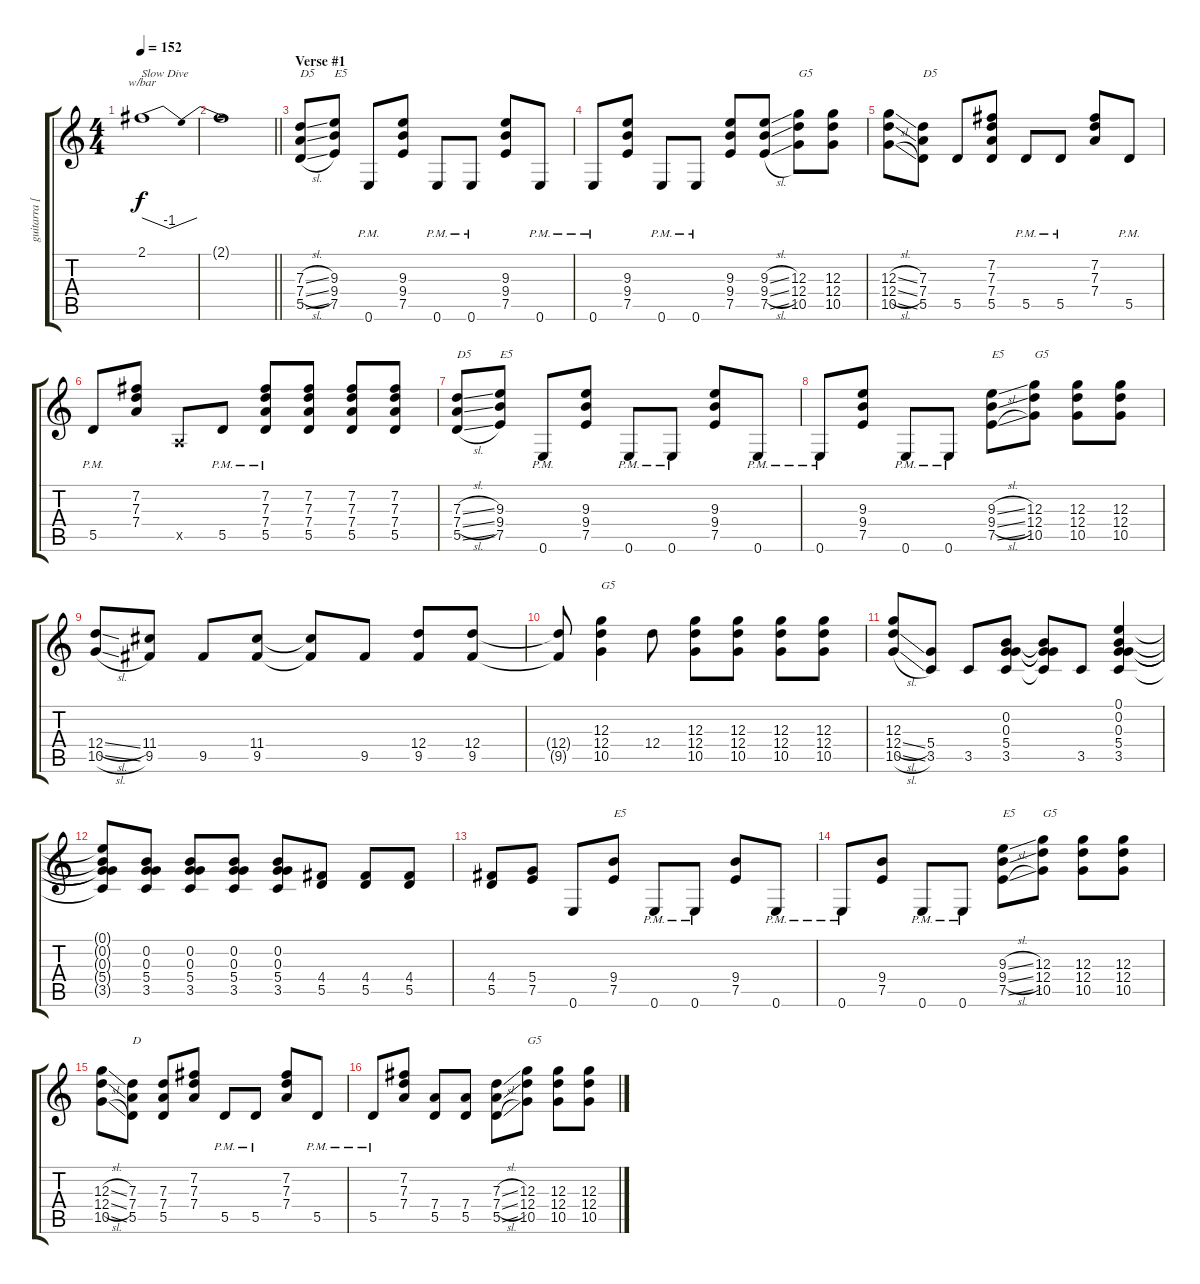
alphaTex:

\track ("guitarra [solista]" "guitarra [") {instrument overdrivenguitar}
\staff {score tabs}
\tuning (E4 B3 G3 D3 A2 E2) {hide}
\ts (4 4)
\tempo 152
\clef g2
\ks c
2.1.1{tbe (dip default 0 0 30 -4 60 0) txt "Slow Dive" dy f} |
\barLineRight lightlight
2.1{t}.1 |
\section ("" "Verse #1")
(7.3{sl} 7.4{sl} 5.5{sl}).8{txt "D5"} (9.3 9.4 7.5).8{txt "E5"} 0.6{pm}.8 (9.3 9.4 7.5).8 0.6{pm}.8 0.6{pm}.8 (9.3 9.4 7.5).8 0.6{pm}.8 |
0.6{pm}.8 (9.3 9.4 7.5).8 0.6{pm}.8 0.6{pm}.8 (9.3 9.4 7.5).8 (9.3{sl} 9.4{sl} 7.5{sl}).8 (12.3 12.4 10.5).8{txt "G5"} (12.3 12.4 10.5).8 |
(12.3{sl} 12.4{sl} 10.5{sl}).8 (7.3 7.4 5.5).8{txt "D5"} 5.5.8 (7.2 7.3 7.4 5.5).8 5.5{pm}.8 5.5{pm}.8 (7.2 7.3 7.4).8 5.5{pm}.8 |
5.5{pm}.8 (7.2 7.3 7.4).8 0.5{x}.8 5.5{pm}.8 (7.2 7.3 7.4 5.5{pm}).8 (7.2 7.3 7.4 5.5).8 (7.2 7.3 7.4 5.5).8 (7.2 7.3 7.4 5.5).8 |
(7.3{sl} 7.4{sl} 5.5{sl}).8{txt "D5"} (9.3 9.4 7.5).8{txt "E5"} 0.6{pm}.8 (9.3 9.4 7.5).8 0.6{pm}.8 0.6{pm}.8 (9.3 9.4 7.5).8 0.6{pm}.8 |
0.6{pm}.8 (9.3 9.4 7.5).8 0.6{pm}.8 0.6{pm}.8 (9.3{sl} 9.4{sl} 7.5{sl}).8{txt "E5"} (12.3 12.4 10.5).8{txt "G5"} (12.3 12.4 10.5).8 (12.3 12.4 10.5).8 |
(12.4{sl} 10.5{sl}).8 (11.4 9.5).8 9.5.8 (11.4 9.5).8 (11.4{t} 9.5{t}).8 9.5.8 (12.4 9.5).8 (12.4 9.5).8 |
(12.4{t} 9.5{t}).8 (12.3 12.4 10.5).4{txt "G5"} 12.4.8 (12.3 12.4 10.5).8 (12.3 12.4 10.5).8 (12.3 12.4 10.5).8 (12.3 12.4 10.5).8 |
(12.3 12.4{sl} 10.5{sl}).8 (5.4 3.5).8 3.5.8 (0.2 0.3 5.4 3.5).8 (0.2{t} 0.3{t} 5.4{t} 3.5{t}).8 3.5.8 (0.1 0.2 0.3 5.4 3.5).4 |
(0.1{t} 0.2{t} 0.3{t} 5.4{t} 3.5{t}).8 (0.2 0.3 5.4 3.5).8 (0.2 0.3 5.4 3.5).8 (0.2 0.3 5.4 3.5).8 (0.2 0.3 5.4 3.5).8 (4.4 5.5).8 (4.4 5.5).8 (4.4 5.5).8 |
(4.4 5.5).8 (5.4 7.5).8 0.6.8 (9.4 7.5).8{txt "E5"} 0.6{pm}.8 0.6{pm}.8 (9.4 7.5).8 0.6{pm}.8 |
0.6{pm}.8 (9.4 7.5).8 0.6{pm}.8 0.6{pm}.8 (9.3{sl} 9.4{sl} 7.5{sl}).8{txt "E5"} (12.3 12.4 10.5).8{txt "G5"} (12.3 12.4 10.5).8 (12.3 12.4 10.5).8 |
(12.3{sl} 12.4{sl} 10.5{sl}).8 (7.3 7.4 5.5).8{txt "D"} (7.3 7.4 5.5).8 (7.2 7.3 7.4).8 5.5{pm}.8 5.5{pm}.8 (7.2 7.3 7.4).8 5.5{pm}.8 |
5.5{pm}.8 (7.2 7.3 7.4).8 (7.4 5.5).8 (7.4 5.5).8 (7.3{sl} 7.4{sl} 5.5{sl}).8 (12.3 12.4 10.5).8{txt "G5"} (12.3 12.4 10.5).8 (12.3 12.4 10.5).8
